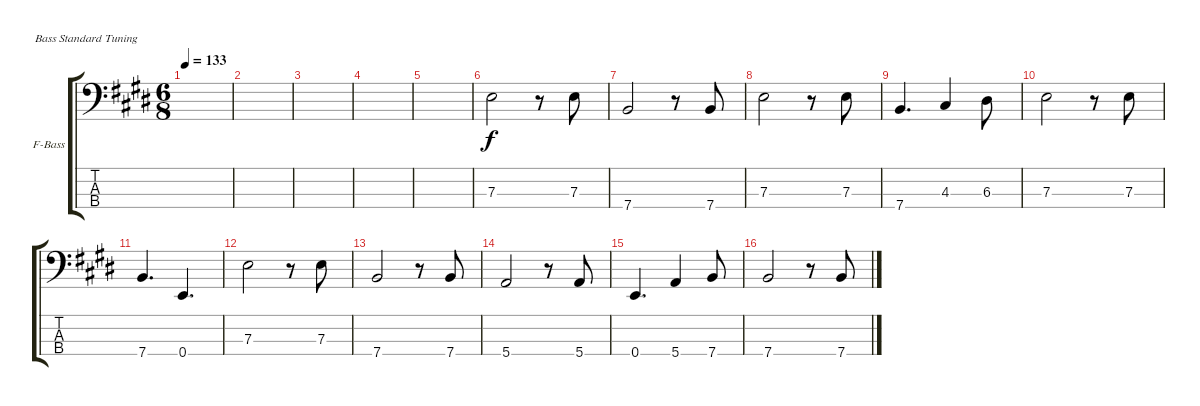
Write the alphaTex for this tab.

\defaultSystemsLayout 4
\bracketExtendMode groupsimilarinstruments
\firstSystemTrackNameOrientation horizontal
\otherSystemsTrackNameOrientation horizontal
\track ("Fretless Bass" "F-Bass") {instrument fretlessbass}
\staff {score tabs}
\tuning (G2 D2 A1 E1)
\ts (6 8)
\tempo 133
\clef f4
\scale
0.386667
\ks e
|
\scale
0.203333 |
\scale
0.41 |
\scale
0.333333 |
\scale
0.333333 |
\scale
0.333333 7.3.2 r.8 7.3.8 |
\scale
0.333333 7.4.2 r.8 7.4.8 |
\scale
0.333333 7.3.2 r.8 7.3.8 |
\scale
0.333333 7.4.4{d} 4.3.4 6.3.8 |
\scale
0.333333 7.3.2 r.8 7.3.8 |
\scale
0.333333 7.4.4{d} 0.4.4{d} |
\scale
0.333333 7.3.2 r.8 7.3.8 |
\scale
0.333333 7.4.2 r.8 7.4.8 |
\scale
0.333333 5.4.2 r.8 5.4.8 |
\scale
0.333333 0.4.4{d} 5.4.4 7.4.8 |
\scale
0.333333 7.4.2 r.8 7.4.8
